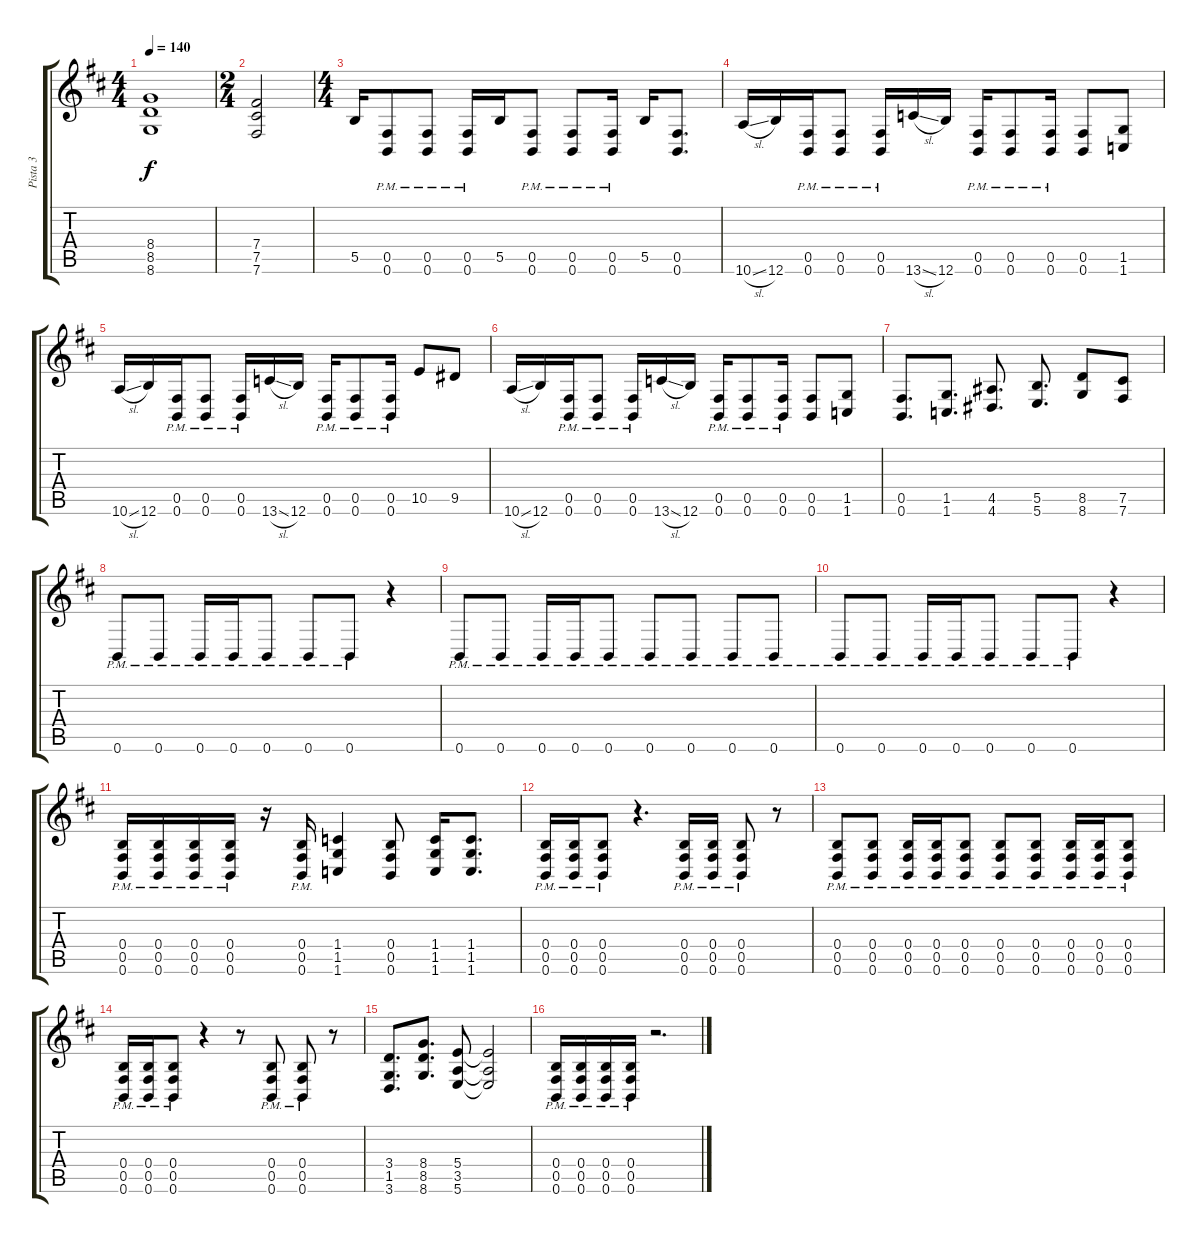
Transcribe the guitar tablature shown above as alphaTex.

\track ("Pista 3" "Pista 3") {instrument distortionguitar}
\staff {score tabs}
\tuning (Db4 Ab3 E3 B2 Gb2 B1) {hide}
\ts (4 4)
\tempo 140
\clef g2
\ks bminor
(8.4 8.5 8.6).1{dy f} |
\ts (2 4)
(7.4 7.5 7.6).2 |
\ts (4 4)
5.5.16 (0.5{pm} 0.6{pm}).8 (0.5{pm} 0.6{pm}).8 (0.5{pm} 0.6{pm}).16 5.5.16 (0.5{pm} 0.6{pm}).8 (0.5{pm} 0.6{pm}).8 (0.5{pm} 0.6{pm}).16 5.5.16 (0.5 0.6).8{d} |
10.6{sl}.16 12.6.16 (0.5{pm} 0.6{pm}).16 (0.5{pm} 0.6{pm}).8 (0.5{pm} 0.6{pm}).16 13.6{sl}.16 12.6.16 (0.5{pm} 0.6{pm}).16 (0.5{pm} 0.6{pm}).8 (0.5{pm} 0.6{pm}).16 (0.5 0.6).8 (1.5 1.6).8 |
10.6{sl}.16 12.6.16 (0.5{pm} 0.6{pm}).16 (0.5{pm} 0.6{pm}).8 (0.5{pm} 0.6{pm}).16 13.6{sl}.16 12.6.16 (0.5{pm} 0.6{pm}).16 (0.5{pm} 0.6{pm}).8 (0.5{pm} 0.6{pm}).16 10.5.8 9.5.8 |
10.6{sl}.16 12.6.16 (0.5{pm} 0.6{pm}).16 (0.5{pm} 0.6{pm}).8 (0.5{pm} 0.6{pm}).16 13.6{sl}.16 12.6.16 (0.5{pm} 0.6{pm}).16 (0.5{pm} 0.6{pm}).8 (0.5{pm} 0.6{pm}).16 (0.5 0.6).8 (1.5 1.6).8 |
(0.5 0.6).8{d} (1.5 1.6).8{d} (4.5 4.6).8{d} (5.5 5.6).8{d} (8.5 8.6).8 (7.5 7.6).8 |
0.6{pm}.8{balance 2 instrument distortionguitar} 0.6{pm}.8 0.6{pm}.16 0.6{pm}.16 0.6{pm}.8 0.6{pm}.8 0.6{pm}.8 r.4 |
0.6{pm}.8{balance 2} 0.6{pm}.8 0.6{pm}.16 0.6{pm}.16 0.6{pm}.8 0.6{pm}.8 0.6{pm}.8 0.6{pm}.8 0.6{pm}.8 |
0.6{pm}.8{balance 2} 0.6{pm}.8 0.6{pm}.16 0.6{pm}.16 0.6{pm}.8 0.6{pm}.8 0.6{pm}.8 r.4 |
(0.4{pm} 0.5{pm} 0.6{pm}).16{balance 8 instrument distortionguitar} (0.4{pm} 0.5{pm} 0.6{pm}).16 (0.4{pm} 0.5{pm} 0.6{pm}).16 (0.4{pm} 0.5{pm} 0.6{pm}).16 r.16 (0.4{pm} 0.5{pm} 0.6{pm}).16 (1.4 1.5 1.6).4 (0.4 0.5 0.6).8 (1.4 1.5 1.6).16 (1.4 1.5 1.6).8{d} |
(0.4{pm} 0.5{pm} 0.6{pm}).16 (0.4{pm} 0.5{pm} 0.6{pm}).16 (0.4{pm} 0.5{pm} 0.6{pm}).8 r.4{d} (0.4{pm} 0.5{pm} 0.6{pm}).16 (0.4{pm} 0.5{pm} 0.6{pm}).16 (0.4{pm} 0.5{pm} 0.6{pm}).8 r.8 |
(0.4{pm} 0.5{pm} 0.6{pm}).8 (0.4{pm} 0.5{pm} 0.6{pm}).8 (0.4{pm} 0.5{pm} 0.6{pm}).16 (0.4{pm} 0.5{pm} 0.6{pm}).16 (0.4{pm} 0.5{pm} 0.6{pm}).8 (0.4{pm} 0.5{pm} 0.6{pm}).8 (0.4{pm} 0.5{pm} 0.6{pm}).8 (0.4{pm} 0.5{pm} 0.6{pm}).16 (0.4{pm} 0.5{pm} 0.6{pm}).16 (0.4{pm} 0.5{pm} 0.6{pm}).8 |
(0.4{pm} 0.5{pm} 0.6{pm}).16 (0.4{pm} 0.5{pm} 0.6{pm}).16 (0.4{pm} 0.5{pm} 0.6{pm}).8 r.4 r.8 (0.4{pm} 0.5{pm} 0.6{pm}).8 (0.4{pm} 0.5{pm} 0.6{pm}).8 r.8 |
(3.4 1.5 3.6).8{d} (8.4 8.5 8.6).8{d} (5.4 3.5 5.6).8 (5.4{t} 3.5{t} 5.6{t}).2 |
(0.4{pm} 0.5{pm} 0.6{pm}).16 (0.4{pm} 0.5{pm} 0.6{pm}).16 (0.4{pm} 0.5{pm} 0.6{pm}).16 (0.4{pm} 0.5{pm} 0.6{pm}).16 r.2{d}
